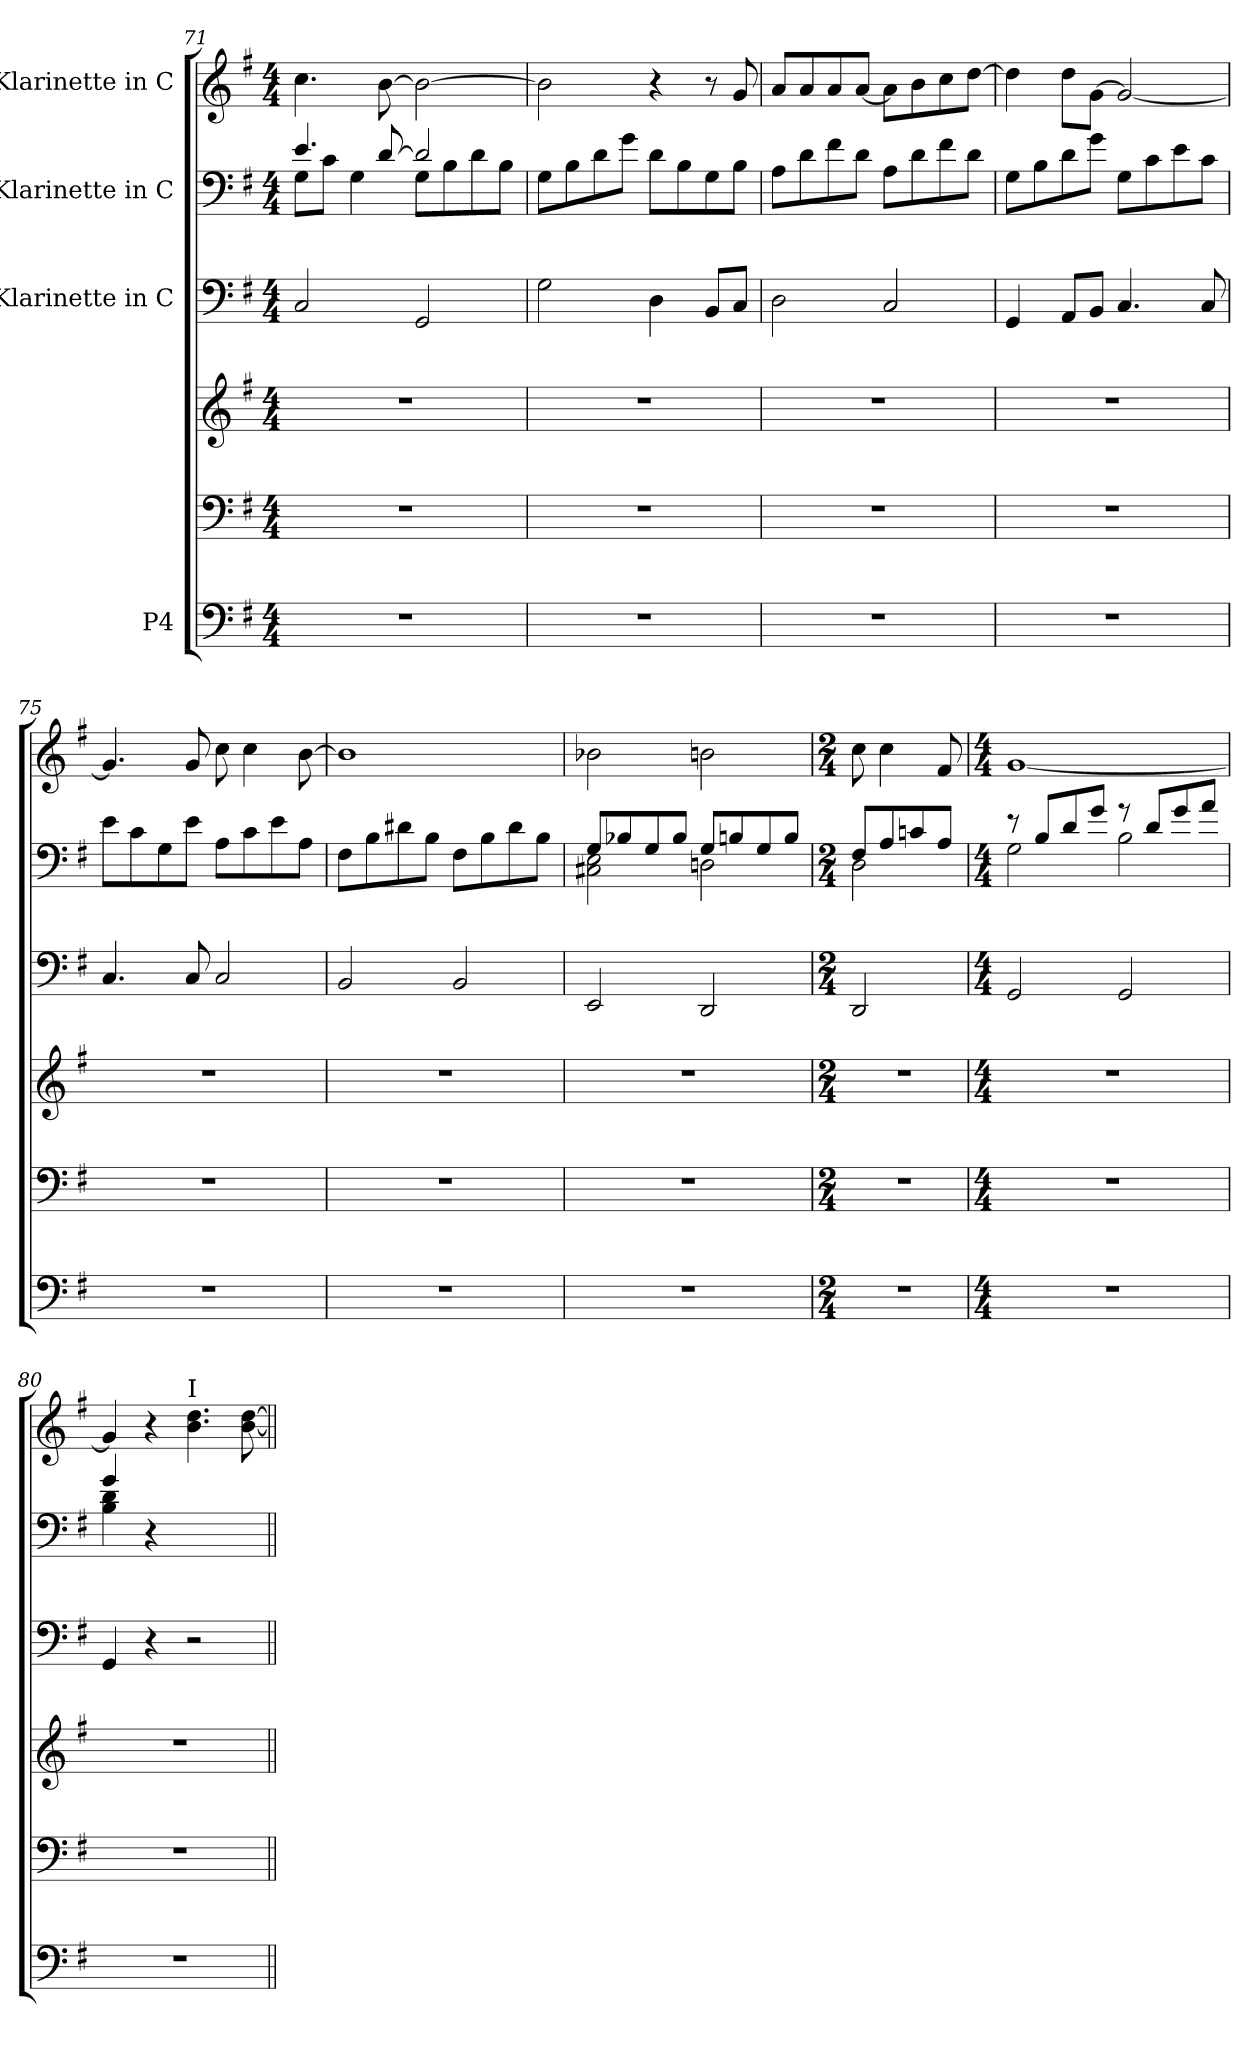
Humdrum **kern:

**kern	**kern	**kern	**kern	**kern	**kern
*part4	*part4	*part4	*part3	*part2	*part1
*staff6	*staff5	*staff4	*staff3	*staff2	*staff1
*I"P4	*	*	*I"Klarinette in C	*I"Klarinette in C	*I"Klarinette in C
!!LO:PB:g=z
*clefF4	*clefF4	*clefG2	*clefF4	*clefF4	*clefG2
*k[f#]	*k[f#]	*k[f#]	*k[f#]	*k[f#]	*k[f#]
*G:	*G:	*G:	*G:	*G:	*G:
*M4/4	*M4/4	*M4/4	*M4/4	*M4/4	*M4/4
=71	=71	=71	=71	=71	=71
*	*	*	*	*^	*
1r	1r	1r	2Ci/	4.ei/	8Gi\L	4.cci\
.	.	.	.	.	8ci\J	.
.	.	.	.	.	4Gi\	.
.	.	.	.	[8di/	.	[8bi\
.	.	.	2GGi/	2di/]	8Gi\L	2bi\_
.	.	.	.	.	8Bi\	.
.	.	.	.	.	8di\	.
.	.	.	.	.	8Bi\J	.
*	*	*	*	*v	*v	*
=72	=72	=72	=72	=72	=72
1r	1r	1r	2Gi\	8Gi\L	2bi\]
.	.	.	.	8Bi\	.
.	.	.	.	8di\	.
.	.	.	.	8gi\J	.
.	.	.	4Di\	8di\L	4r
.	.	.	.	8Bi\	.
.	.	.	8BBi/L	8Gi\	8r
.	.	.	8Ci/J	8Bi\J	8gi/
=73	=73	=73	=73	=73	=73
1r	1r	1r	2Di\	8Ai\L	8ai/L
.	.	.	.	8di\	8ai/
.	.	.	.	8f#i\	8ai/
.	.	.	.	8di\J	[8ai/J
.	.	.	2Ci/	8Ai\L	8ai\L]
.	.	.	.	8di\	8bi\
.	.	.	.	8f#i\	8cci\
.	.	.	.	8di\J	[8ddi\J
=74	=74	=74	=74	=74	=74
1r	1r	1r	4GGi/	8Gi\L	4ddi\]
.	.	.	.	8Bi\	.
.	.	.	8AAi/L	8di\	8ddi\L
.	.	.	8BBi/J	8gi\J	[8gi\J
.	.	.	4.Ci/	8Gi\L	2gi/_
.	.	.	.	8ci\	.
.	.	.	.	8ei\	.
.	.	.	8Ci/	8ci\J	.
=75	=75	=75	=75	=75	=75
1r	1r	1r	4.Ci/	8ei\L	4.gi/]
.	.	.	.	8ci\	.
.	.	.	.	8Gi\	.
.	.	.	8Ci/	8ei\J	8gi/
.	.	.	2Ci/	8Ai\L	8cci\
.	.	.	.	8ci\	4cci\
.	.	.	.	8ei\	.
.	.	.	.	8Ai\J	[8bi\
!!LO:LB:g=z
=76	=76	=76	=76	=76	=76
1r	1r	1r	2BBi/	8F#i\L	1bi]
.	.	.	.	8Bi\	.
.	.	.	.	8d#Xi\	.
.	.	.	.	8Bi\J	.
.	.	.	2BBi/	8F#i\L	.
.	.	.	.	8Bi\	.
.	.	.	.	8d#i\	.
.	.	.	.	8Bi\J	.
=77	=77	=77	=77	=77	=77
*	*	*	*	*^	*
1r	1r	1r	2EEi/	8Gi/L	2C#Xi\ 2Ei	2b-Xi\
.	.	.	.	8B-Xi/	.	.
.	.	.	.	8Gi/	.	.
.	.	.	.	8B-i/J	.	.
.	.	.	2DDi/	8Gi/L	2Dni\	2bni\
.	.	.	.	8Bni/	.	.
.	.	.	.	8Gi/	.	.
.	.	.	.	8Bi/J	.	.
=78	=78	=78	=78	=78	=78	=78
*M2/4	*M2/4	*M2/4	*M2/4	*M2/4	*	*M2/4
!LO:N:vis=1	!LO:N:vis=1	!LO:N:vis=1	!	!	!	!
2r	2r	2r	2DDi/	8F#i/L	2Di\	8cci\
.	.	.	.	8Ai/	.	4cci\
.	.	.	.	8cni/	.	.
.	.	.	.	8Ai/J	.	8f#i/
=79	=79	=79	=79	=79	=79	=79
*M4/4	*M4/4	*M4/4	*M4/4	*M4/4	*	*M4/4
1r	1r	1r	2GGi/	8r	2Gi\	[1gi
.	.	.	.	8Bi/L	.	.
.	.	.	.	8di/	.	.
.	.	.	.	8gi/J	.	.
.	.	.	2GGi/	8r	2Bi\	.
.	.	.	.	8di/L	.	.
.	.	.	.	8gi/	.	.
.	.	.	.	8ai/J	.	.
=80	=80	=80	=80	=80	=80	=80
1r	1r	1r	4GGi/	4gi/	4Bi\ 4di	4gi/]
.	.	.	4r	4r	4ryy	4r
!	!	!	!	!	!	!LO:TX:a:t=I
.	.	.	2r	2ryy	2ryy	4.bi\ 4.ddi
.	.	.	.	.	.	[8bi\ [8ddi
*	*	*	*	*v	*v	*
=||	=||	=||	=||	=||	=||
*-	*-	*-	*-	*-	*-
